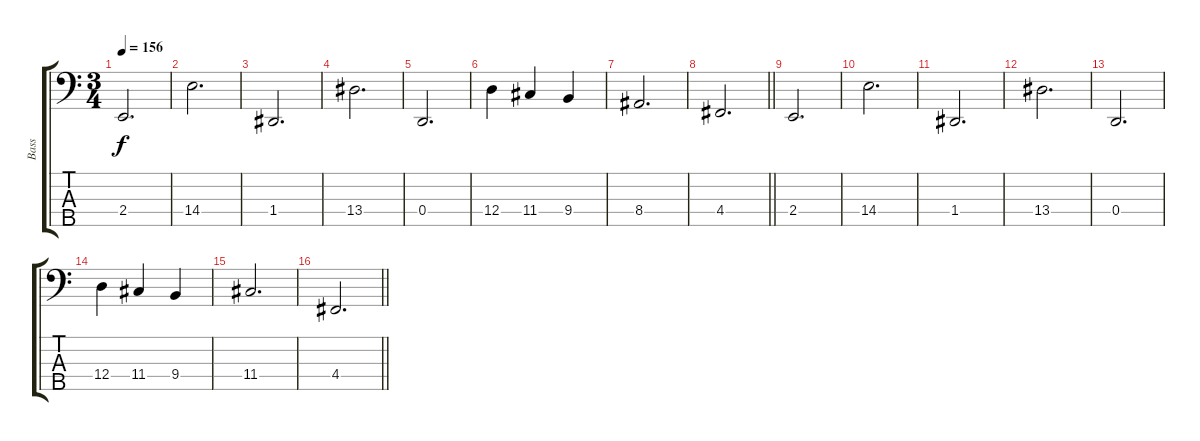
\track ("Bass" "Bass") {instrument acousticbass bank 1}
\staff {score tabs}
\tuning (F2 C2 G1 D1 A0) {hide}
\ts (3 4)
\tempo 156
\clef f4
\ks c
2.4.2{d dy f} |
14.4.2{d} |
1.4.2{d} |
13.4.2{d} |
0.4.2{d} |
12.4.4 11.4.4 9.4.4 |
8.4.2{d} |
\barLineRight lightlight
4.4.2{d} |
\section ("" "")
2.4.2{d} |
14.4.2{d} |
1.4.2{d} |
13.4.2{d} |
0.4.2{d} |
12.4.4 11.4.4 9.4.4 |
11.4.2{d} |
\barLineRight lightlight
4.4.2{d}
